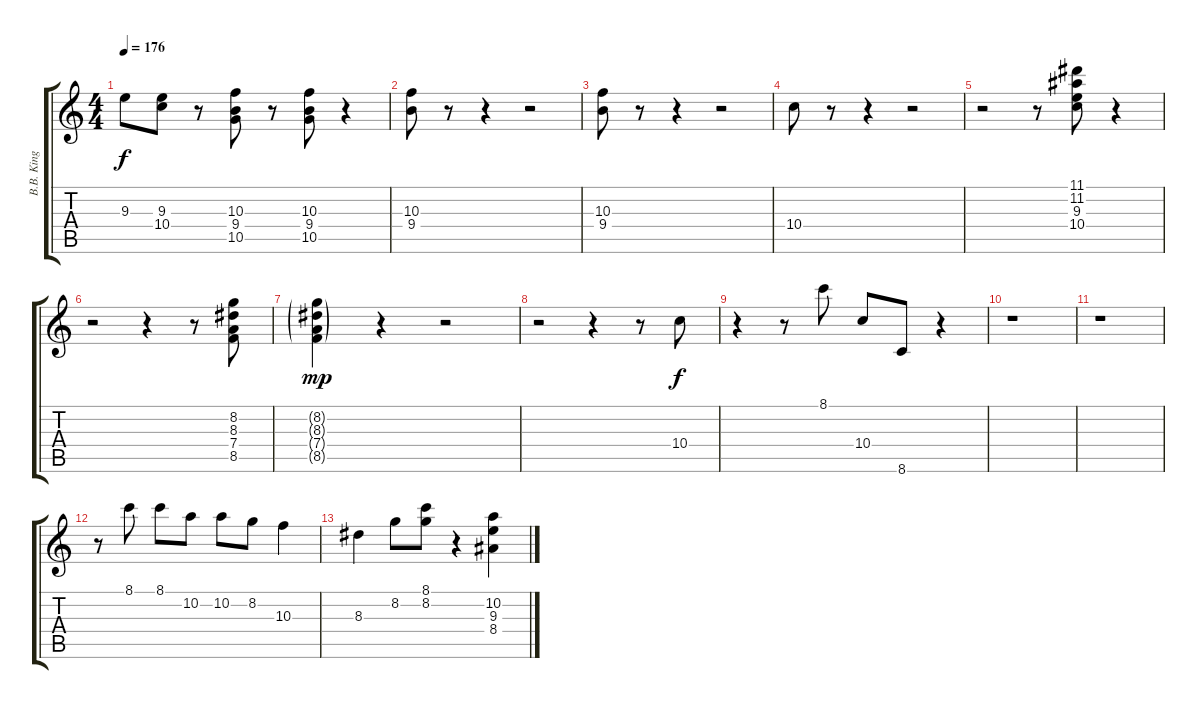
\track ("B.B. King Guitar" "B.B. King ") {instrument overdrivenguitar}
\staff {score tabs}
\tuning (E4 B3 G3 D3 A2 E2) {hide}
\ts (4 4)
\tempo 176
\clef g2
\ks c
9.3.8{dy f} (9.3 10.4).8 r.8 (10.3 9.4 10.5).8 r.8 (10.3 9.4 10.5).8 r.4 |
(10.3 9.4).8 r.8 r.4 r.2 |
(10.3 9.4).8 r.8 r.4 r.2 |
10.4.8 r.8 r.4 r.2 |
r.2 r.8 (11.1 11.2 9.3 10.4).8 r.4 |
r.2 r.4 r.8 (8.2 8.3 7.4 8.5).8 |
(8.2{g} 8.3{g} 7.4{g} 8.5{g}).4{dy mp} r.4 r.2 |
r.2 r.4 r.8 10.4.8{dy f} |
r.4 r.8 8.1.8 10.4.8 8.6.8 r.4 |
r.1 |
r.1 |
r.8 8.1.8 8.1.8 10.2.8 10.2.8 8.2.8 10.3.4 |
8.3.4 8.2.8 (8.1 8.2).8 r.4 (10.2 9.3 8.4).4
